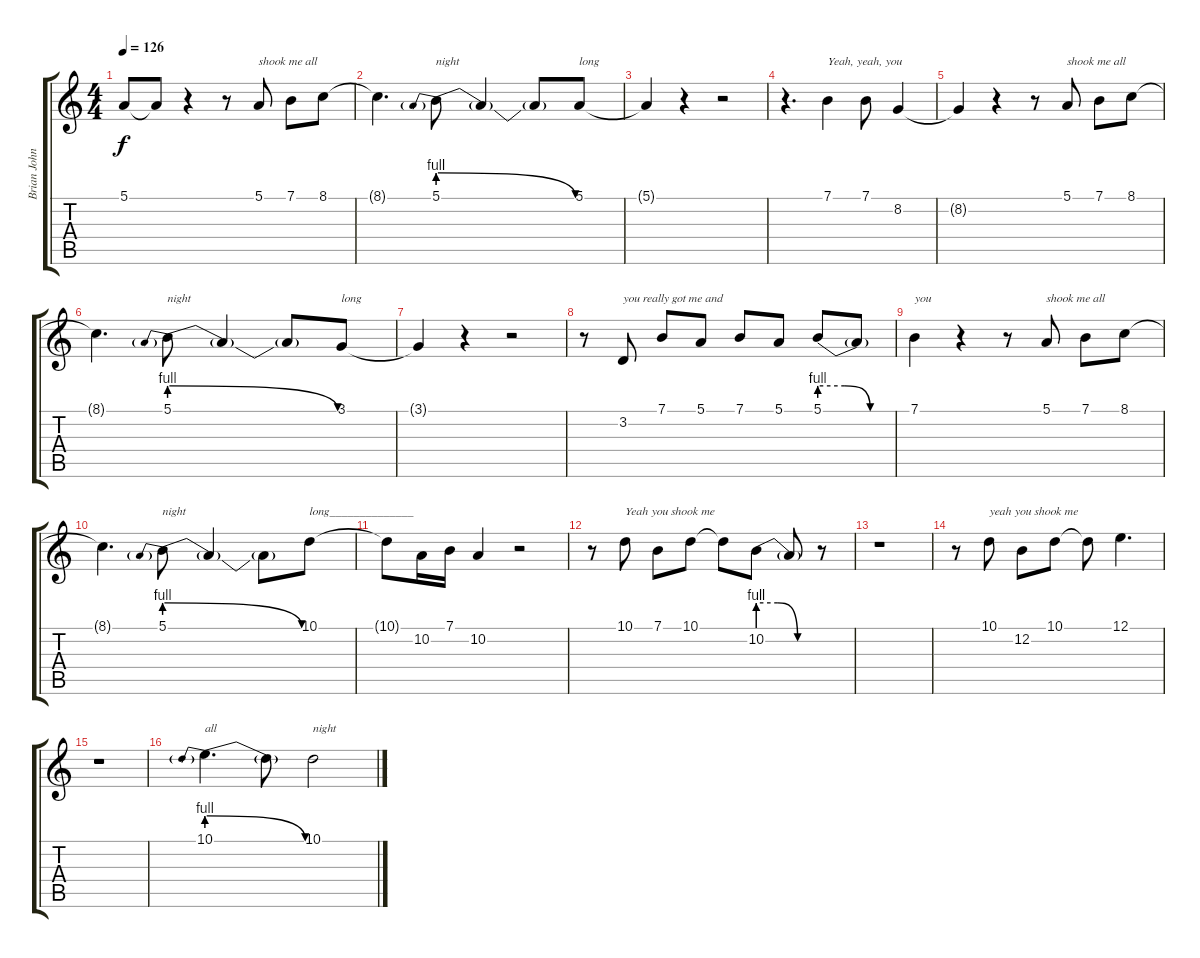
\track ("Brian Johnson (Vocal)" "Brian John") {instrument violin}
\staff {score tabs}
\tuning (E4 B3 G3 D3 A2 E2) {hide}
\ts (4 4)
\tempo 126
\clef g2
\ks c
5.1{t}.8{dy f} 5.1{t}.8 r.4 r.8 5.1.8{txt "shook me all"} 7.1.8 8.1.8 |
8.1{t}.4{d} 5.1{be (prebendrelease 0 4 60 0)}.8{txt "night"} 5.1{t}.4 5.1{t}.8 5.1.8{txt "long"} |
5.1{t}.4 r.4 r.2 |
r.4{d} 7.1.4{txt "Yeah, yeah, you"} 7.1.8 8.2.4 |
8.2{t}.4 r.4 r.8 5.1.8{txt "shook me all"} 7.1.8 8.1.8 |
8.1{t}.4{d} 5.1{be (prebendrelease 0 4 60 0)}.8{txt "night"} 5.1{t}.4 5.1{t}.8 3.1.8{txt "long"} |
3.1{t}.4 r.4 r.2 |
r.8 3.2.8{txt "you really got me and"} 7.1.8 5.1.8 7.1.8 5.1.8 5.1{be (custom 0 4 20 4 40 0 60 0)}.8 5.1{t}.8 |
7.1.4{txt "you"} r.4 r.8 5.1.8{txt "shook me all"} 7.1.8 8.1.8 |
8.1{t}.4{d} 5.1{be (prebendrelease 0 4 60 0)}.8{txt "night"} 5.1{t}.4 5.1{t}.8 10.1.8{txt "long______________"} |
10.1{t}.8 10.2.16 7.1.16 10.2.4 r.2 |
r.8 10.1.8{txt "Yeah you shook me"} 7.1.8 10.1.8 10.1{t}.8 10.2{be (custom 0 4 20 4 40 0 60 0)}.8 10.2{t}.8 r.8 |
r.1 |
r.8 10.1.8{txt "yeah you shook me"} 12.2.8 10.1.8 10.1{t}.8 12.1.4{d} |
r.1 |
10.1{be (prebendrelease 0 4 60 0)}.4{d txt "all"} 10.1{t}.8 10.1.2{txt "night"}
